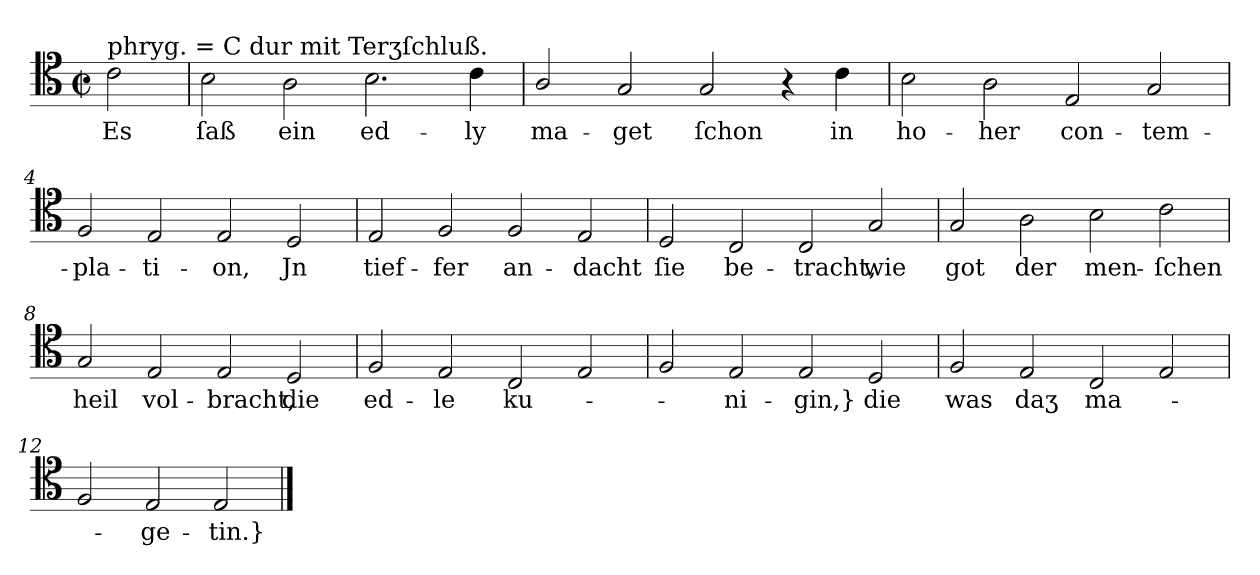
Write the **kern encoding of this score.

**kern	**text
*part1	*part1
*staff1	*staff1
*clefC4	*
*k[]	*
*M4/2	*
*met(c|)	*
=	=
!LO:TX:a:t=phryg. = C dur mit Terʒſchluß.	!
2c	Es
=1	=1
2B	ſaß
2A	ein
2.B	ed-
4c	-ly
=2	=2
2A/	ma-
2G	-get
2G	ſchon
4r	.
4c	in
=3	=3
2B	ho-
2A	-her
2E	con-
2G	-tem-
=4	=4
2F	-pla-
2E	-ti-
2E	-on,
2D	Jn
=5	=5
2E	tief-
2F	-fer
2F	an-
2E	-dacht
=6	=6
2D	ſie
2C	be-
2C	-tracht,
2G	wie
=7	=7
2G	got
2A	der
2B	men-
2c	-ſchen
=8	=8
2G	heil
2E	vol-
2E	-bracht,
2D	die
=9	=9
2F	ed-
2E	-le
2C	ku-
2E	.
=10	=10
2F	.
2E	-ni-
2E	-gin,}
2D	die
=11	=11
2F	was
2E	daʒ
2C	ma-
2E	.
=12	=12
2F	.
2E	-ge-
2E	-tin.}
==	==
*-	*-
